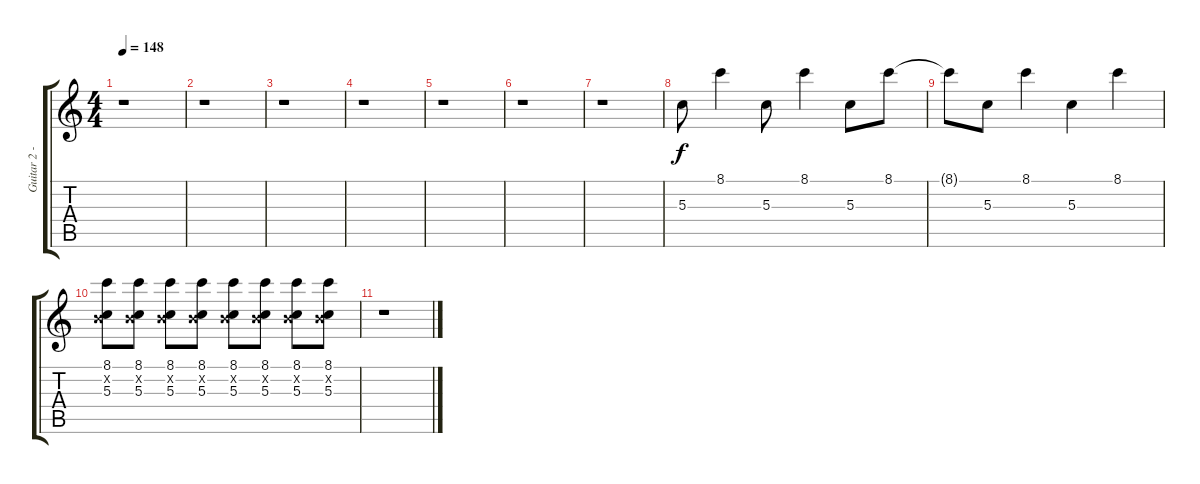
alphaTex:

\track ("Guitar 2 - Distortion" "Guitar 2 -") {instrument distortionguitar}
\staff {score tabs}
\tuning (E4 B3 G3 D3 A2 E2) {hide}
\ts (4 4)
\tempo 148
\clef g2
\ks c
r.1{dy f} |
r.1 |
r.1 |
r.1 |
r.1 |
r.1 |
r.1 |
5.3.8 8.1.4 5.3.8 8.1.4 5.3.8 8.1.8 |
8.1{t}.8 5.3.8 8.1.4 5.3.4 8.1.4 |
(8.1 0.2{x} 5.3).8 (8.1 0.2{x} 5.3).8 (8.1 0.2{x} 5.3).8 (8.1 0.2{x} 5.3).8 (8.1 0.2{x} 5.3).8 (8.1 0.2{x} 5.3).8 (8.1 0.2{x} 5.3).8 (8.1 0.2{x} 5.3).8 |
r.1
